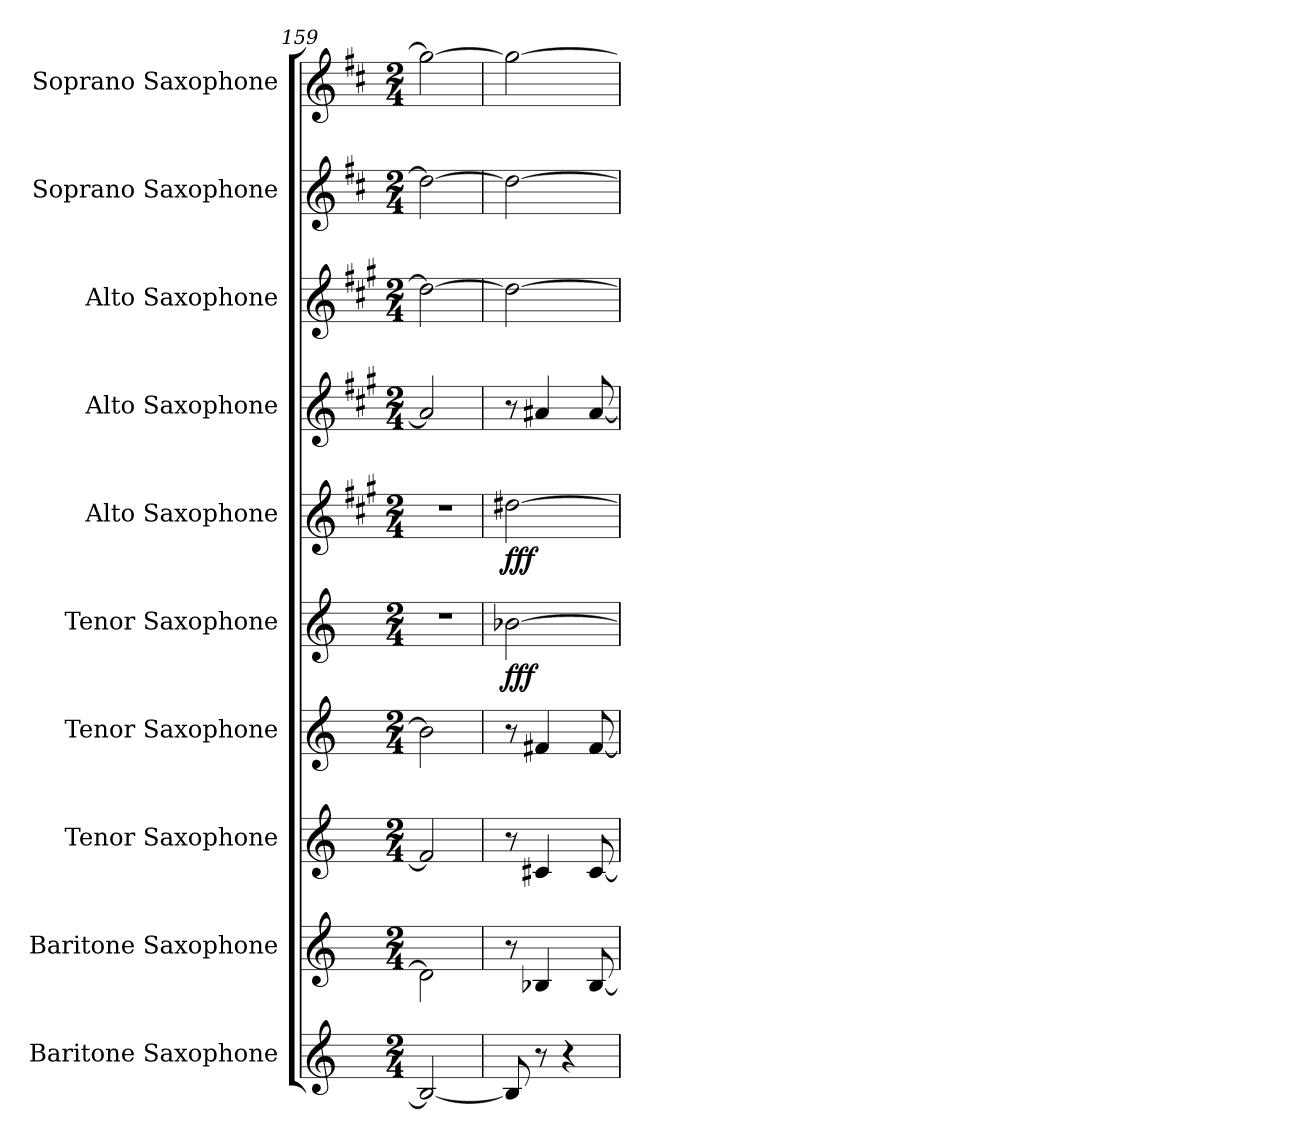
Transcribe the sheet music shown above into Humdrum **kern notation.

**kern	**kern	**kern	**kern	**kern	**dynam	**kern	**dynam	**kern	**kern	**kern	**kern
*part10	*part9	*part8	*part7	*part6	*part6	*part5	*part5	*part4	*part3	*part2	*part1
*staff10	*staff9	*staff8	*staff7	*staff6	*staff6	*staff5	*staff5	*staff4	*staff3	*staff2	*staff1
*I"Baritone Saxophone	*I"Baritone Saxophone	*I"Tenor Saxophone	*I"Tenor Saxophone	*I"Tenor Saxophone	*	*I"Alto Saxophone	*	*I"Alto Saxophone	*I"Alto Saxophone	*I"Soprano Saxophone	*I"Soprano Saxophone
*I'Bar. Sax.	*I'Bar. Sax.	*I'T. Sax.	*I'T. Sax.	*I'T. Sax.	*	*I'A. Sax.	*	*I'A. Sax.	*I'A. Sax.	*I'S. Sax.	*I'S. Sax.
*clefG2	*clefG2	*clefG2	*clefG2	*clefG2	*	*clefG2	*	*clefG2	*clefG2	*clefG2	*clefG2
*ITrd12c21	*ITrd12c21	*ITrd8c14	*ITrd8c14	*ITrd8c14	*	*ITrd5c9	*	*ITrd5c9	*ITrd5c9	*ITrd1c2	*ITrd1c2
*k[]	*k[]	*k[]	*k[]	*k[]	*	*k[]	*	*k[]	*k[]	*k[]	*k[]
*M2/4	*M2/4	*M2/4	*M2/4	*M2/4	*	*M2/4	*	*M2/4	*M2/4	*M2/4	*M2/4
=159	=159	=159	=159	=159	=159	=159	=159	=159	=159	=159	=159
2BB-/_	2D-\]	2F#/]	2B-\]	2r	.	2r	.	2c#/]	2f#\_	2cc#\_	2ff#\_
=160	=160	=160	=160	=160	=160	=160	=160	=160	=160	=160	=160
!	!	!	!	!	!LO:DY:b	!	!LO:DY:b	!	!	!	!
8BB-/]	8r	8r	8r	[2B-X\	fff	[2f#X\	fff	8r	2f#\_	2cc#\_	2ff#\_
8r	4BB-X/	4C#X/	4F#X/	.	.	.	.	4c#X/	.	.	.
4r	.	.	.	.	.	.	.	.	.	.	.
.	[8BB-/	[8C#/	[8F#/	.	.	.	.	[8c#/	.	.	.
=	=	=	=	=	=	=	=	=	=	=	=
*-	*-	*-	*-	*-	*-	*-	*-	*-	*-	*-	*-
